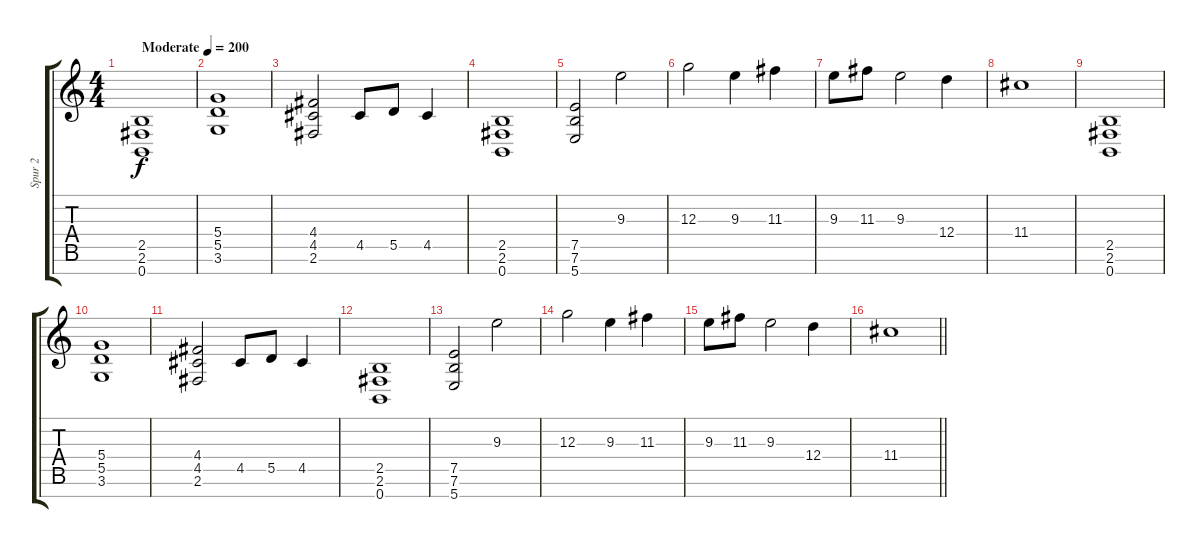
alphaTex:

\track ("Spur 2" "Spur 2") {instrument distortionguitar}
\staff {score tabs}
\tuning (E4 B3 G3 D3 A2 E2 B1) {hide}
\ts (4 4)
\tempo (200 "Moderate")
\clef g2
\ks c
(2.5 2.6 0.7).1{dy f instrument distortionguitar} |
(5.4 5.5 3.6).1 |
(4.4 4.5 2.6).2 4.5.8 5.5.8 4.5.4 |
(2.5 2.6 0.7).1 |
(7.5 7.6 5.7).2 9.3.2 |
12.3.2 9.3.4 11.3.4 |
9.3.8 11.3.8 9.3.2 12.4.4 |
11.4.1 |
(2.5 2.6 0.7).1 |
(5.4 5.5 3.6).1 |
(4.4 4.5 2.6).2 4.5.8 5.5.8 4.5.4 |
(2.5 2.6 0.7).1 |
(7.5 7.6 5.7).2 9.3.2 |
12.3.2 9.3.4 11.3.4 |
9.3.8 11.3.8 9.3.2 12.4.4 |
\barLineRight lightlight
11.4.1
